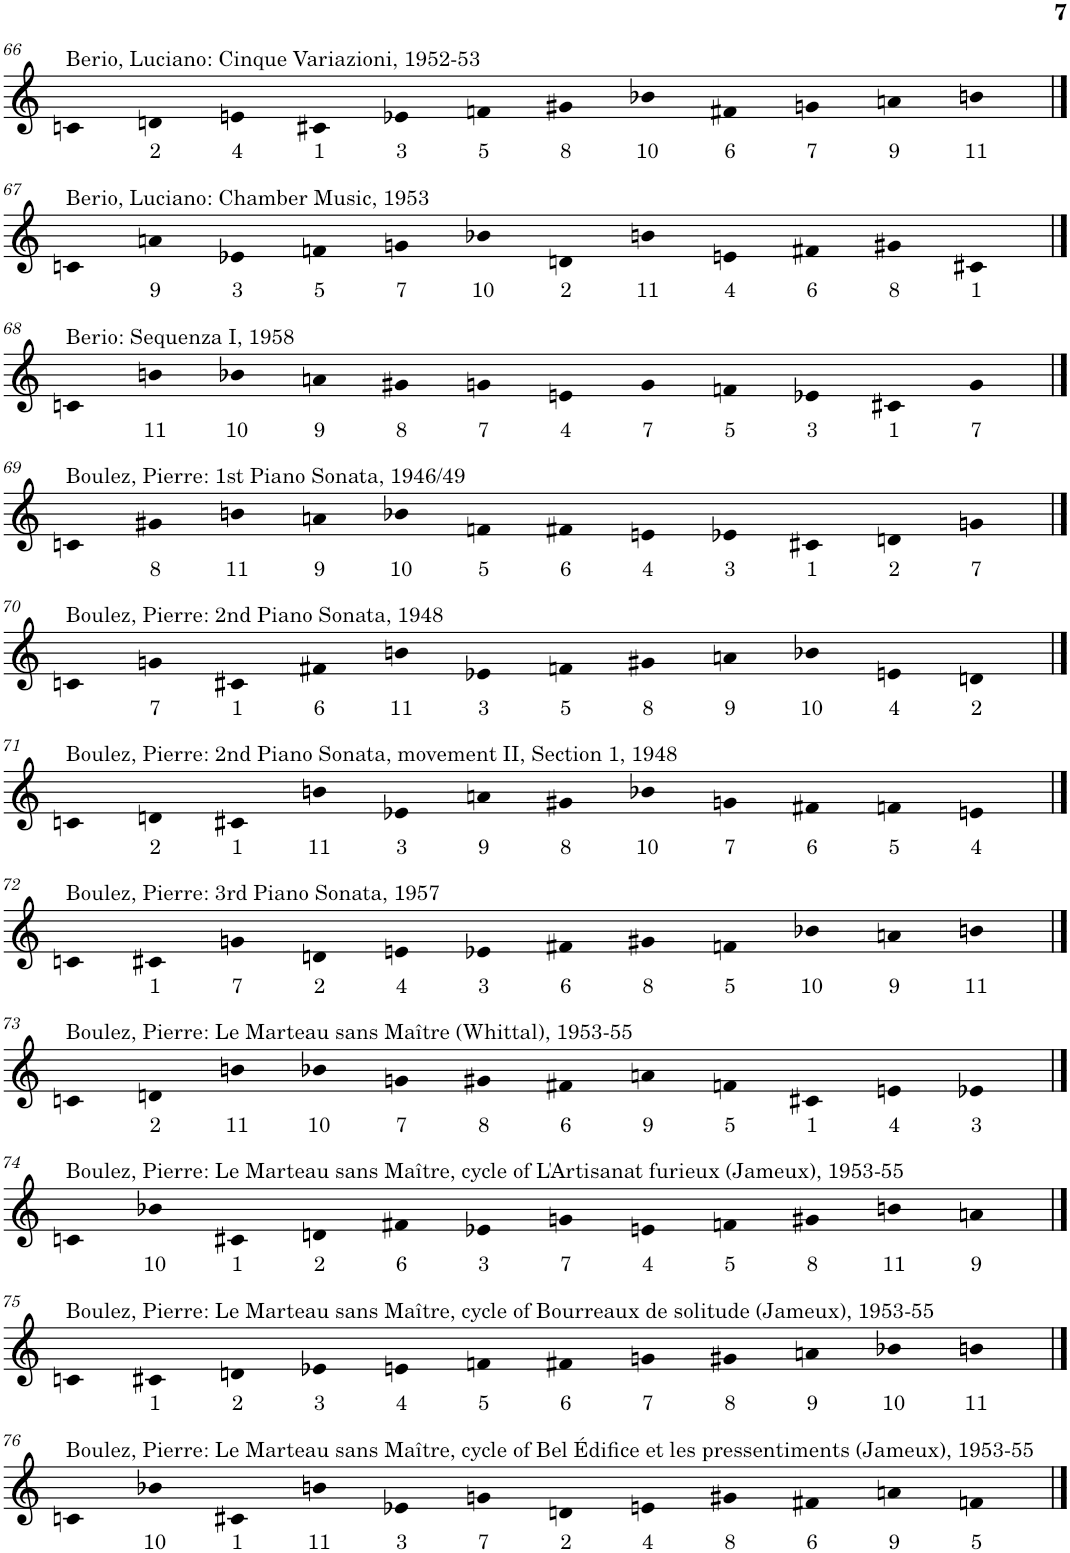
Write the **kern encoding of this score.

**kern	**text
*part1	*part1
*staff1	*staff1
*I"Piano	*
*I'Pno	*
!!LO:PB:g=z
*clefG2	*
*k[]	*
*M12/4	*
=66	=66
!LO:TX:a:t=Berio, Luciano&colon; Cinque Variazioni, 1952-53	!
4cn	.
!	!LO:LY:b
4dn	2
!	!LO:LY:b
4en	4
!	!LO:LY:b
4c#X	1
!	!LO:LY:b
4e-X	3
!	!LO:LY:b
4fn	5
!	!LO:LY:b
4g#X	8
!	!LO:LY:b
4b-X	10
!	!LO:LY:b
4f#X	6
!	!LO:LY:b
4gn	7
!	!LO:LY:b
4an	9
!	!LO:LY:b
4bn	11
!!LO:LB:g=z
==67	==67
!LO:TX:a:t=Berio, Luciano&colon; Chamber Music, 1953	!
4cn	.
!	!LO:LY:b
4an	9
!	!LO:LY:b
4e-X	3
!	!LO:LY:b
4fn	5
!	!LO:LY:b
4gn	7
!	!LO:LY:b
4b-X	10
!	!LO:LY:b
4dn	2
!	!LO:LY:b
4bn	11
!	!LO:LY:b
4en	4
!	!LO:LY:b
4f#X	6
!	!LO:LY:b
4g#X	8
!	!LO:LY:b
4c#X	1
!!LO:LB:g=z
==68	==68
!LO:TX:a:t=Berio&colon; Sequenza I, 1958	!
4cn	.
!	!LO:LY:b
4bn	11
!	!LO:LY:b
4b-X	10
!	!LO:LY:b
4an	9
!	!LO:LY:b
4g#X	8
!	!LO:LY:b
4gn	7
!	!LO:LY:b
4en	4
!	!LO:LY:b
4g	7
!	!LO:LY:b
4fn	5
!	!LO:LY:b
4e-X	3
!	!LO:LY:b
4c#X	1
!	!LO:LY:b
4g	7
!!LO:LB:g=z
==69	==69
!LO:TX:a:t=Boulez, Pierre&colon; 1st Piano Sonata, 1946/49	!
4cn	.
!	!LO:LY:b
4g#X	8
!	!LO:LY:b
4bn	11
!	!LO:LY:b
4an	9
!	!LO:LY:b
4b-X	10
!	!LO:LY:b
4fn	5
!	!LO:LY:b
4f#X	6
!	!LO:LY:b
4en	4
!	!LO:LY:b
4e-X	3
!	!LO:LY:b
4c#X	1
!	!LO:LY:b
4dn	2
!	!LO:LY:b
4gn	7
!!LO:LB:g=z
==70	==70
!LO:TX:a:t=Boulez, Pierre&colon; 2nd Piano Sonata, 1948	!
4cn	.
!	!LO:LY:b
4gn	7
!	!LO:LY:b
4c#X	1
!	!LO:LY:b
4f#X	6
!	!LO:LY:b
4bn	11
!	!LO:LY:b
4e-X	3
!	!LO:LY:b
4fn	5
!	!LO:LY:b
4g#X	8
!	!LO:LY:b
4an	9
!	!LO:LY:b
4b-X	10
!	!LO:LY:b
4en	4
!	!LO:LY:b
4dn	2
!!LO:LB:g=z
==71	==71
!LO:TX:a:t=Boulez, Pierre&colon; 2nd Piano Sonata, movement II, Section 1, 1948	!
4cn	.
!	!LO:LY:b
4dn	2
!	!LO:LY:b
4c#X	1
!	!LO:LY:b
4bn	11
!	!LO:LY:b
4e-X	3
!	!LO:LY:b
4an	9
!	!LO:LY:b
4g#X	8
!	!LO:LY:b
4b-X	10
!	!LO:LY:b
4gn	7
!	!LO:LY:b
4f#X	6
!	!LO:LY:b
4fn	5
!	!LO:LY:b
4en	4
!!LO:LB:g=z
==72	==72
!LO:TX:a:t=Boulez, Pierre&colon; 3rd Piano Sonata, 1957	!
4cn	.
!	!LO:LY:b
4c#X	1
!	!LO:LY:b
4gn	7
!	!LO:LY:b
4dn	2
!	!LO:LY:b
4en	4
!	!LO:LY:b
4e-X	3
!	!LO:LY:b
4f#X	6
!	!LO:LY:b
4g#X	8
!	!LO:LY:b
4fn	5
!	!LO:LY:b
4b-X	10
!	!LO:LY:b
4an	9
!	!LO:LY:b
4bn	11
!!LO:LB:g=z
==73	==73
!LO:TX:a:t=Boulez, Pierre&colon; Le Marteau sans Maître (Whittal), 1953-55	!
4cn	.
!	!LO:LY:b
4dn	2
!	!LO:LY:b
4bn	11
!	!LO:LY:b
4b-X	10
!	!LO:LY:b
4gn	7
!	!LO:LY:b
4g#X	8
!	!LO:LY:b
4f#X	6
!	!LO:LY:b
4an	9
!	!LO:LY:b
4fn	5
!	!LO:LY:b
4c#X	1
!	!LO:LY:b
4en	4
!	!LO:LY:b
4e-X	3
!!LO:LB:g=z
==74	==74
!LO:TX:a:t=Boulez, Pierre&colon; Le Marteau sans Maître, cycle of L'Artisanat furieux (Jameux), 1953-55	!
4cn	.
!	!LO:LY:b
4b-X	10
!	!LO:LY:b
4c#X	1
!	!LO:LY:b
4dn	2
!	!LO:LY:b
4f#X	6
!	!LO:LY:b
4e-X	3
!	!LO:LY:b
4gn	7
!	!LO:LY:b
4en	4
!	!LO:LY:b
4fn	5
!	!LO:LY:b
4g#X	8
!	!LO:LY:b
4bn	11
!	!LO:LY:b
4an	9
!!LO:LB:g=z
==75	==75
!LO:TX:a:t=Boulez, Pierre&colon; Le Marteau sans Maître, cycle of Bourreaux de solitude (Jameux), 1953-55	!
4cn	.
!	!LO:LY:b
4c#X	1
!	!LO:LY:b
4dn	2
!	!LO:LY:b
4e-X	3
!	!LO:LY:b
4en	4
!	!LO:LY:b
4fn	5
!	!LO:LY:b
4f#X	6
!	!LO:LY:b
4gn	7
!	!LO:LY:b
4g#X	8
!	!LO:LY:b
4an	9
!	!LO:LY:b
4b-X	10
!	!LO:LY:b
4bn	11
!!LO:LB:g=z
==76	==76
!LO:TX:a:t=Boulez, Pierre&colon; Le Marteau sans Maître, cycle of Bel Édifice et les pressentiments (Jameux), 1953-55	!
4cn	.
!	!LO:LY:b
4b-X	10
!	!LO:LY:b
4c#X	1
!	!LO:LY:b
4bn	11
!	!LO:LY:b
4e-X	3
!	!LO:LY:b
4gn	7
!	!LO:LY:b
4dn	2
!	!LO:LY:b
4en	4
!	!LO:LY:b
4g#X	8
!	!LO:LY:b
4f#X	6
!	!LO:LY:b
4an	9
!	!LO:LY:b
4fn	5
==	==
*-	*-
